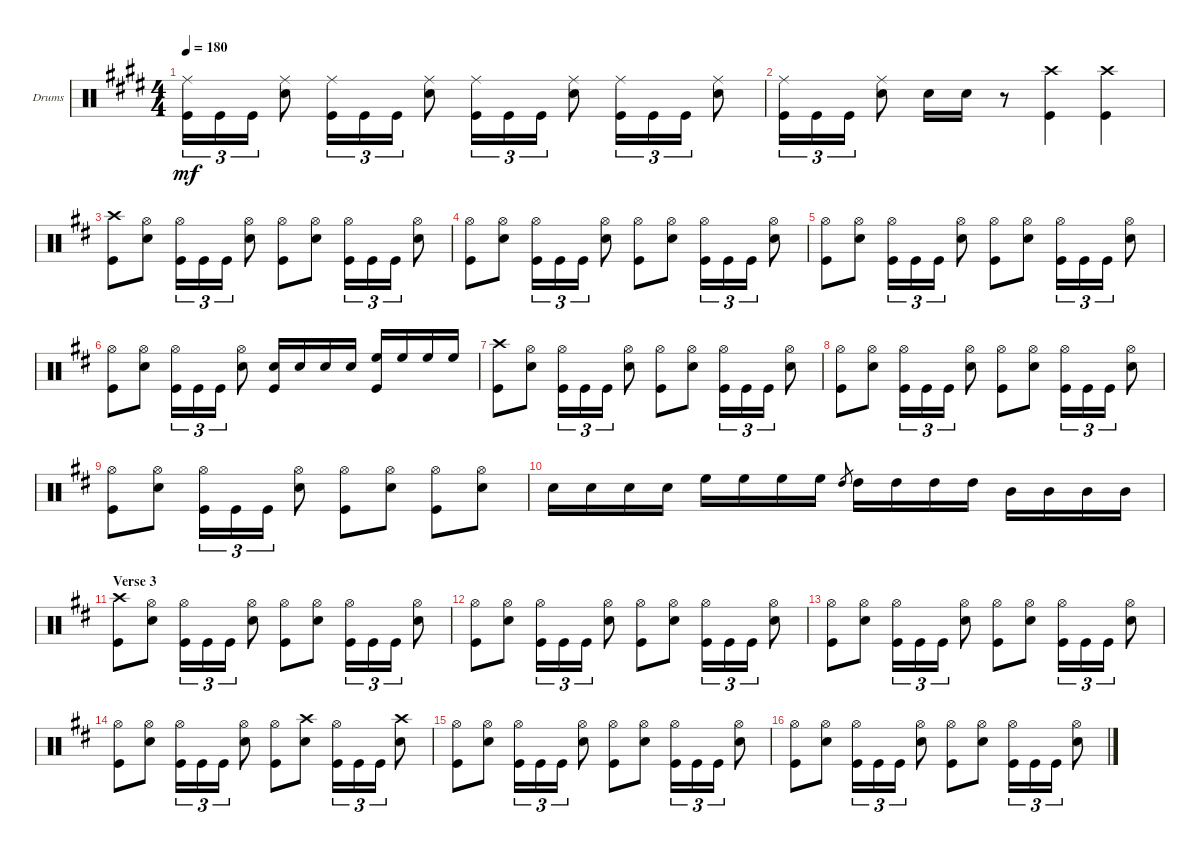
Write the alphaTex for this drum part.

\defaultSystemsLayout 4
\bracketExtendMode groupsimilarinstruments
\firstSystemTrackNameOrientation horizontal
\otherSystemsTrackNameOrientation horizontal
\track ("Lars Urich (Drums)" "Drums") {instrument percussion}
\staff {score}
\articulation defaults
\ts (4 4)
\tempo 180
\clef neutral
\ks e
("Ride (middle)" "Kick (hit)").16{tu (3 2) dy mf} "Kick (hit)".16{tu (3 2)} "Kick (hit)".16{tu (3 2)} ("Snare (hit) 2" "Ride (middle)").8 ("Ride (middle)" "Kick (hit)").16{tu (3 2)} "Kick (hit)".16{tu (3 2)} "Kick (hit)".16{tu (3 2)} ("Snare (hit) 2" "Ride (middle)").8 ("Ride (middle)" "Kick (hit)").16{tu (3 2)} "Kick (hit)".16{tu (3 2)} "Kick (hit)".16{tu (3 2)} ("Snare (hit) 2" "Ride (middle)").8 ("Ride (middle)" "Kick (hit)").16{tu (3 2)} "Kick (hit)".16{tu (3 2)} "Kick (hit)".16{tu (3 2)} ("Snare (hit) 2" "Ride (middle)").8 |
("Ride (middle)" "Kick (hit)").16{tu (3 2)} "Kick (hit)".16{tu (3 2)} "Kick (hit)".16{tu (3 2)} ("Snare (hit) 2" "Ride (middle)").8 "Snare (hit) 2".16 "Snare (hit) 2".16 r.8 ("Crash high (hit)" "Kick (hit)").4 ("Crash high (hit)" "Kick (hit)").4 |
\ks d
("Kick (hit)" "Crash high (hit)").8 ("Snare (hit) 2" "Hi-Hat (open)").8 ("Hi-Hat (open)" "Kick (hit)").16{tu (3 2)} "Kick (hit)".16{tu (3 2)} "Kick (hit)".16{tu (3 2)} ("Snare (hit) 2" "Hi-Hat (open)").8 ("Hi-Hat (open)" "Kick (hit)").8 ("Snare (hit) 2" "Hi-Hat (open)").8 ("Hi-Hat (open)" "Kick (hit)").16{tu (3 2)} "Kick (hit)".16{tu (3 2)} "Kick (hit)".16{tu (3 2)} ("Snare (hit) 2" "Hi-Hat (open)").8 |
("Hi-Hat (open)" "Kick (hit)").8 ("Snare (hit) 2" "Hi-Hat (open)").8 ("Hi-Hat (open)" "Kick (hit)").16{tu (3 2)} "Kick (hit)".16{tu (3 2)} "Kick (hit)".16{tu (3 2)} ("Snare (hit) 2" "Hi-Hat (open)").8 ("Hi-Hat (open)" "Kick (hit)").8 ("Snare (hit) 2" "Hi-Hat (open)").8 ("Hi-Hat (open)" "Kick (hit)").16{tu (3 2)} "Kick (hit)".16{tu (3 2)} "Kick (hit)".16{tu (3 2)} ("Snare (hit) 2" "Hi-Hat (open)").8 |
("Hi-Hat (open)" "Kick (hit)").8 ("Snare (hit) 2" "Hi-Hat (open)").8 ("Hi-Hat (open)" "Kick (hit)").16{tu (3 2)} "Kick (hit)".16{tu (3 2)} "Kick (hit)".16{tu (3 2)} ("Snare (hit) 2" "Hi-Hat (open)").8 ("Hi-Hat (open)" "Kick (hit)").8 ("Snare (hit) 2" "Hi-Hat (open)").8 ("Hi-Hat (open)" "Kick (hit)").16{tu (3 2)} "Kick (hit)".16{tu (3 2)} "Kick (hit)".16{tu (3 2)} ("Snare (hit) 2" "Hi-Hat (open)").8 |
("Hi-Hat (open)" "Kick (hit)").8 ("Snare (hit) 2" "Hi-Hat (open)").8 ("Hi-Hat (open)" "Kick (hit)").16{tu (3 2)} "Kick (hit)".16{tu (3 2)} "Kick (hit)".16{tu (3 2)} ("Snare (hit) 2" "Hi-Hat (open)").8 ("Kick (hit)" "Snare (hit) 2").16 "Snare (hit) 2".16 "Snare (hit) 2".16 "Snare (hit) 2".16 ("High Floor Tom (hit)" "Kick (hit)").16 "High Floor Tom (hit)".16 "High Floor Tom (hit)".16 "High Floor Tom (hit)".16 |
("Kick (hit)" "Crash high (hit)").8 ("Snare (hit) 2" "Hi-Hat (open)").8 ("Hi-Hat (open)" "Kick (hit)").16{tu (3 2)} "Kick (hit)".16{tu (3 2)} "Kick (hit)".16{tu (3 2)} ("Snare (hit) 2" "Hi-Hat (open)").8 ("Hi-Hat (open)" "Kick (hit)").8 ("Snare (hit) 2" "Hi-Hat (open)").8 ("Hi-Hat (open)" "Kick (hit)").16{tu (3 2)} "Kick (hit)".16{tu (3 2)} "Kick (hit)".16{tu (3 2)} ("Snare (hit) 2" "Hi-Hat (open)").8 |
("Hi-Hat (open)" "Kick (hit)").8 ("Snare (hit) 2" "Hi-Hat (open)").8 ("Hi-Hat (open)" "Kick (hit)").16{tu (3 2)} "Kick (hit)".16{tu (3 2)} "Kick (hit)".16{tu (3 2)} ("Snare (hit) 2" "Hi-Hat (open)").8 ("Hi-Hat (open)" "Kick (hit)").8 ("Snare (hit) 2" "Hi-Hat (open)").8 ("Hi-Hat (open)" "Kick (hit)").16{tu (3 2)} "Kick (hit)".16{tu (3 2)} "Kick (hit)".16{tu (3 2)} ("Snare (hit) 2" "Hi-Hat (open)").8 |
("Hi-Hat (open)" "Kick (hit)").8 ("Snare (hit) 2" "Hi-Hat (open)").8 ("Hi-Hat (open)" "Kick (hit)").16{tu (3 2)} "Kick (hit)".16{tu (3 2)} "Kick (hit)".16{tu (3 2)} ("Snare (hit) 2" "Hi-Hat (open)").8 ("Kick (hit)" "Hi-Hat (open)").8 ("Hi-Hat (open)" "Snare (hit) 2").8 ("Hi-Hat (open)" "Kick (hit)").8 ("Hi-Hat (open)" "Snare (hit) 2").8 |
"Snare (hit) 2".16 "Snare (hit) 2".16 "Snare (hit) 2".16 "Snare (hit) 2".16 "High Floor Tom (hit)".16 "High Floor Tom (hit)".16 "High Floor Tom (hit)".16 "High Floor Tom (hit)".16 "High Tom (hit)".8{gr} "High Tom (hit)".16 "High Tom (hit)".16 "High Tom (hit)".16 "High Tom (hit)".16 "Mid Tom (hit)".16 "Mid Tom (hit)".16 "Mid Tom (hit)".16 "Mid Tom (hit)".16 |
\section ("" "Verse 3")
("Kick (hit)" "Crash high (hit)").8 ("Snare (hit) 2" "Hi-Hat (open)").8 ("Hi-Hat (open)" "Kick (hit)").16{tu (3 2)} "Kick (hit)".16{tu (3 2)} "Kick (hit)".16{tu (3 2)} ("Snare (hit) 2" "Hi-Hat (open)").8 ("Hi-Hat (open)" "Kick (hit)").8 ("Snare (hit) 2" "Hi-Hat (open)").8 ("Hi-Hat (open)" "Kick (hit)").16{tu (3 2)} "Kick (hit)".16{tu (3 2)} "Kick (hit)".16{tu (3 2)} ("Snare (hit) 2" "Hi-Hat (open)").8 |
("Hi-Hat (open)" "Kick (hit)").8 ("Snare (hit) 2" "Hi-Hat (open)").8 ("Hi-Hat (open)" "Kick (hit)").16{tu (3 2)} "Kick (hit)".16{tu (3 2)} "Kick (hit)".16{tu (3 2)} ("Snare (hit) 2" "Hi-Hat (open)").8 ("Hi-Hat (open)" "Kick (hit)").8 ("Snare (hit) 2" "Hi-Hat (open)").8 ("Hi-Hat (open)" "Kick (hit)").16{tu (3 2)} "Kick (hit)".16{tu (3 2)} "Kick (hit)".16{tu (3 2)} ("Snare (hit) 2" "Hi-Hat (open)").8 |
("Hi-Hat (open)" "Kick (hit)").8 ("Snare (hit) 2" "Hi-Hat (open)").8 ("Hi-Hat (open)" "Kick (hit)").16{tu (3 2)} "Kick (hit)".16{tu (3 2)} "Kick (hit)".16{tu (3 2)} ("Snare (hit) 2" "Hi-Hat (open)").8 ("Hi-Hat (open)" "Kick (hit)").8 ("Snare (hit) 2" "Hi-Hat (open)").8 ("Hi-Hat (open)" "Kick (hit)").16{tu (3 2)} "Kick (hit)".16{tu (3 2)} "Kick (hit)".16{tu (3 2)} ("Snare (hit) 2" "Hi-Hat (open)").8 |
("Hi-Hat (open)" "Kick (hit)").8 ("Snare (hit) 2" "Hi-Hat (open)").8 ("Hi-Hat (open)" "Kick (hit)").16{tu (3 2)} "Kick (hit)".16{tu (3 2)} "Kick (hit)".16{tu (3 2)} ("Snare (hit) 2" "Hi-Hat (open)").8 ("Hi-Hat (open)" "Kick (hit)").8 ("Snare (hit) 2" "Crash high (hit)").8 ("Hi-Hat (open)" "Kick (hit)").16{tu (3 2)} "Kick (hit)".16{tu (3 2)} "Kick (hit)".16{tu (3 2)} ("Snare (hit) 2" "Crash high (hit)").8 |
("Hi-Hat (open)" "Kick (hit)").8 ("Snare (hit) 2" "Hi-Hat (open)").8 ("Hi-Hat (open)" "Kick (hit)").16{tu (3 2)} "Kick (hit)".16{tu (3 2)} "Kick (hit)".16{tu (3 2)} ("Snare (hit) 2" "Hi-Hat (open)").8 ("Hi-Hat (open)" "Kick (hit)").8 ("Snare (hit) 2" "Hi-Hat (open)").8 ("Hi-Hat (open)" "Kick (hit)").16{tu (3 2)} "Kick (hit)".16{tu (3 2)} "Kick (hit)".16{tu (3 2)} ("Snare (hit) 2" "Hi-Hat (open)").8 |
("Hi-Hat (open)" "Kick (hit)").8 ("Snare (hit) 2" "Hi-Hat (open)").8 ("Hi-Hat (open)" "Kick (hit)").16{tu (3 2)} "Kick (hit)".16{tu (3 2)} "Kick (hit)".16{tu (3 2)} ("Snare (hit) 2" "Hi-Hat (open)").8 ("Hi-Hat (open)" "Kick (hit)").8 ("Snare (hit) 2" "Hi-Hat (open)").8 ("Hi-Hat (open)" "Kick (hit)").16{tu (3 2)} "Kick (hit)".16{tu (3 2)} "Kick (hit)".16{tu (3 2)} ("Snare (hit) 2" "Hi-Hat (open)").8
